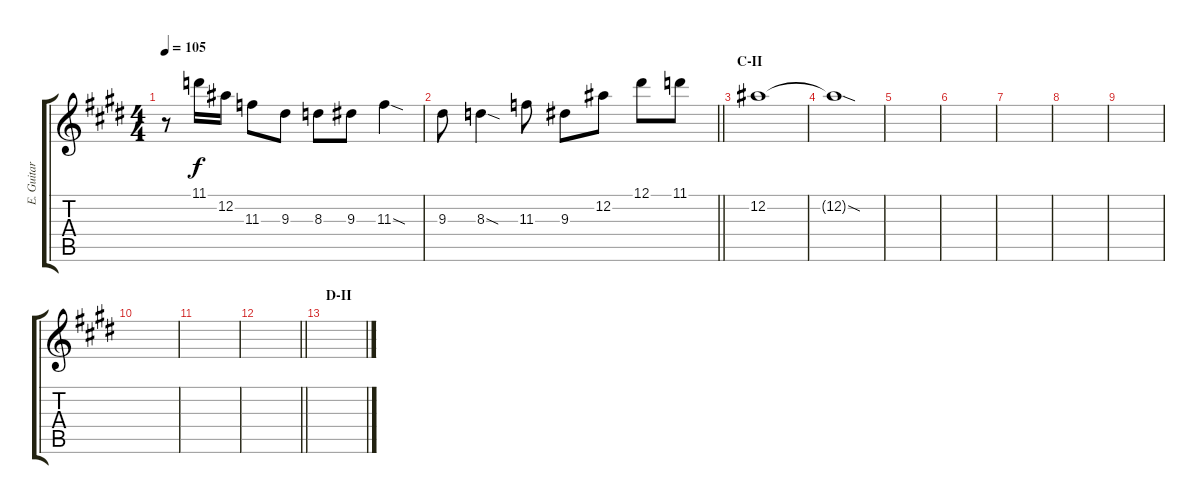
\track ("E. Guitar IV" "E. Guitar ") {instrument overdrivenguitar}
\staff {score tabs}
\tuning (Eb4 Bb3 Gb3 Db3 Ab2 Eb2) {hide}
\ts (4 4)
\tempo 105
\clef g2
\ks e
r.8{dy f} 11.1.16 12.2.16 11.3.8 9.3.8 8.3.8 9.3.8 11.3{sod}.4 |
\barLineRight lightlight
9.3.8 8.3{sod}.4 11.3.8 9.3.8 12.2.8 12.1.8 11.1.8 |
\section ("" "C-II")
12.2.1 |
12.2{sod t}.1 |
|
|
|
|
|
|
|
\barLineRight lightlight
|
\section ("" "D-II")
